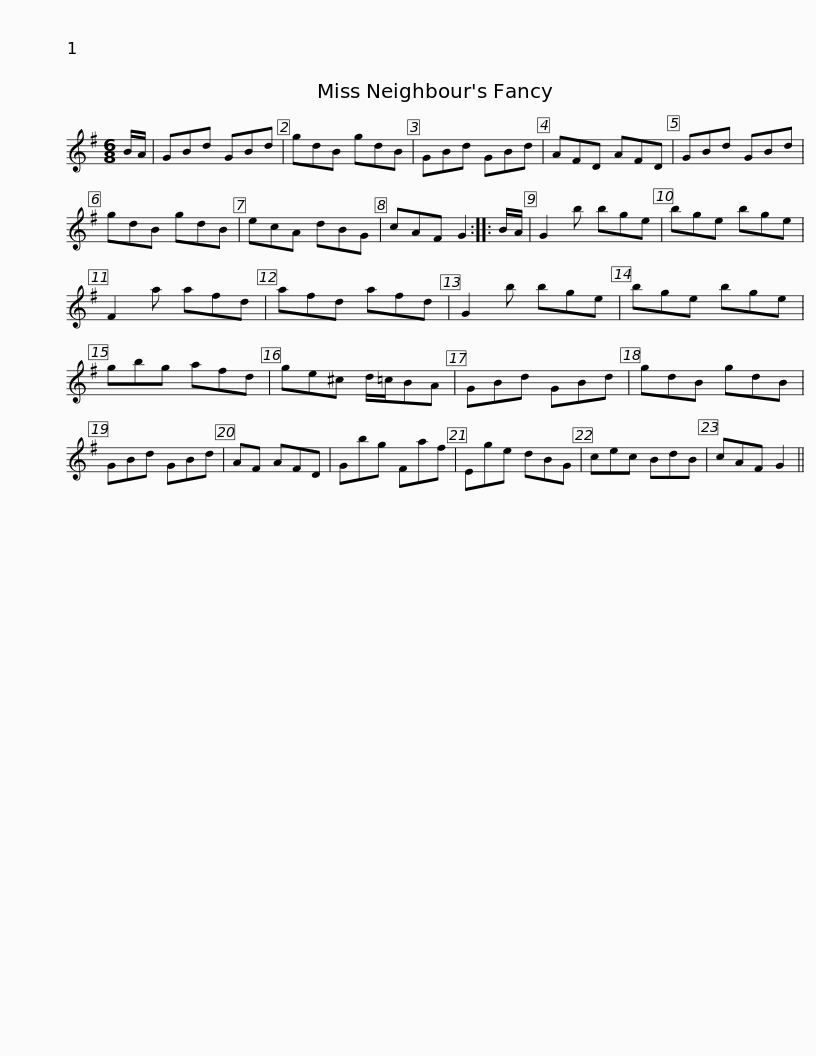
X:1
L:1/8
M:6/8
I:linebreak $
K:G
V:1 treble
V:1
 B/A/ | GBd GBd | gdB gdB | GBd GBd | AFD AFD | %5
 GBd GBd | gdB gdB | ecA dBG |$ cAF G2 :: B/A/ | %10
 G2 b bge | bge bge | F2 a afd | afd afd | G2 b bge | %15
 bge bge |$ gbg afd | ge^c d/=c/BA | GBd GBd | gdB gdB | %20
 GBd GBd | AF AFD | Gbg Faf |$ Ege dBG | cec BdB | %25
 cAF G2 || %26
